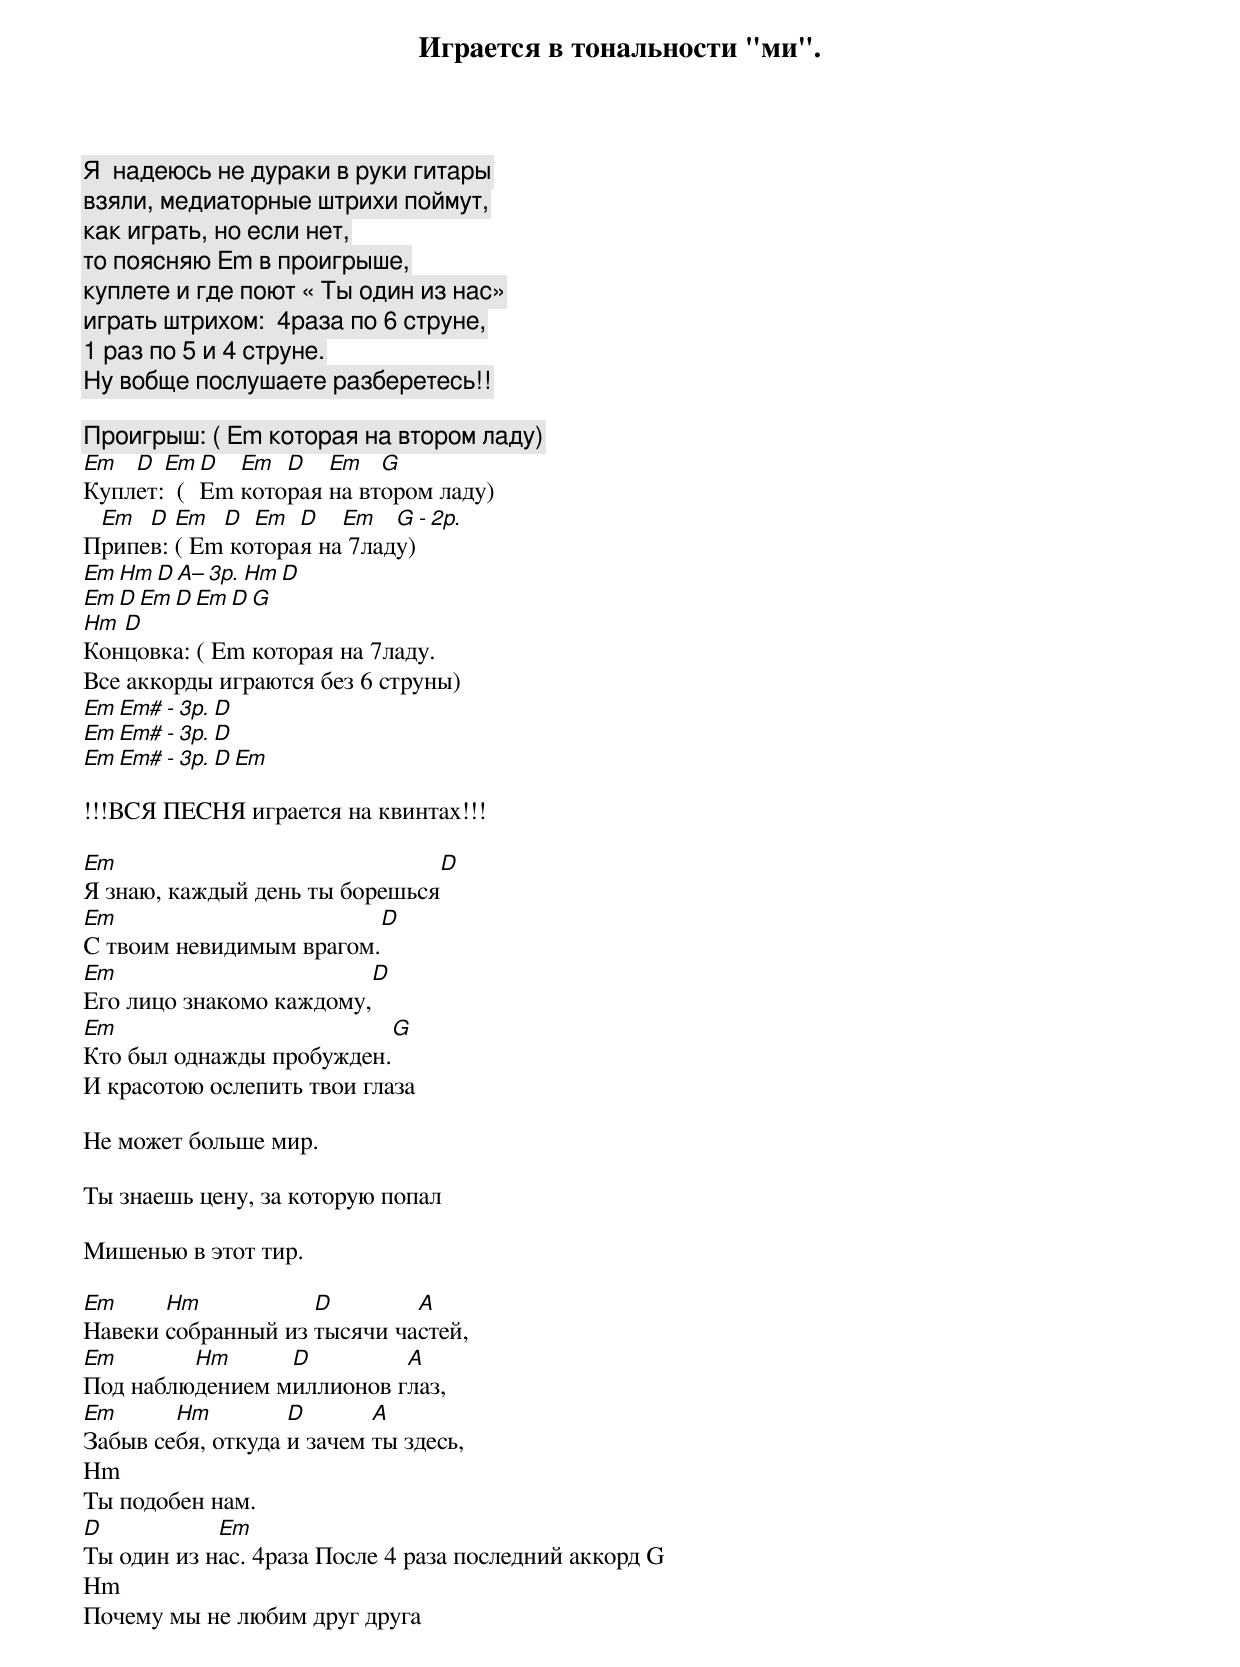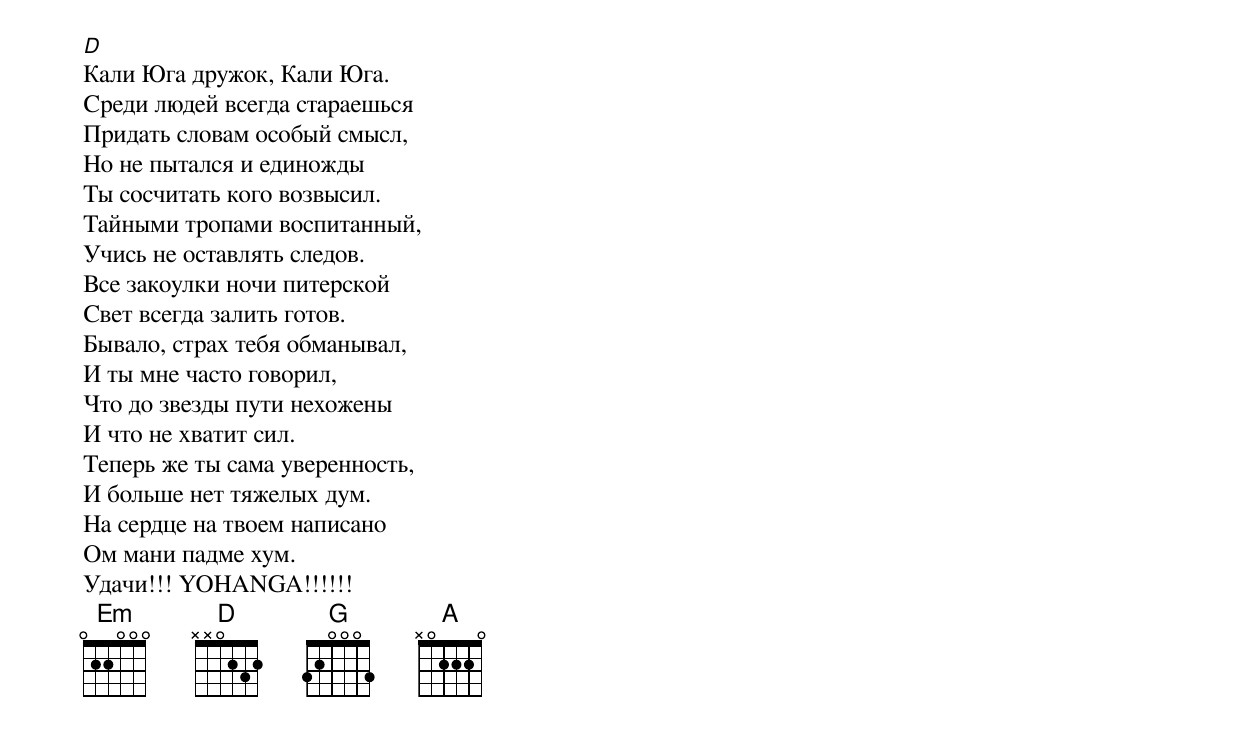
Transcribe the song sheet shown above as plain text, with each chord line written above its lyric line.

Играется в тональности "ми".

Я  надеюсь не дураки в руки гитары
взяли, медиаторные штрихи поймут,
как играть, но если нет,
то поясняю Em в проигрыше,
куплете и где поют « Ты один из нас»
играть штрихом:  4раза по 6 струне,
1 раз по 5 и 4 струне.
Ну вобще послушаете разберетесь!!

Проигрыш: ( Em которая на втором ладу)
Em  D  Em  D  Em  D   Em   G
Куплет:  ( Em которая на втором ладу)
 Em  D  Em  D  Em  D   Em   G - 2р.
Припев: ( Em которая на 7ладу)
Em Hm D A– 3р. Hm  D
Em  D  Em D  Em D G
Hm D
Концовка: ( Em которая на 7ладу.
Все аккорды играются без 6 струны)
Em  Em# - 3р. D
Em  Em# - 3р. D
Em  Em# - 3р. D  Em

!!!ВСЯ ПЕСНЯ играется на квинтах!!!

Em                             D
Я знаю, каждый день ты борешься
Em                        D
С твоим невидимым врагом.
Em                       D
Его лицо знакомо каждому,
Em                        G
Кто был однажды пробужден.
И красотою ослепить твои глаза

Не может больше мир.

Ты знаешь цену, за которую попал

Мишенью в этот тир.

Em     Hm           D        A
Навеки собранный из тысячи частей,
Em       Hm      D         A
Под наблюдением миллионов глаз,
Em      Hm         D       A
Забыв себя, откуда и зачем ты здесь,
Hm
Ты подобен нам.
D           Em
Ты один из нас. 4раза После 4 раза последний аккорд G
Hm
Почему мы не любим друг друга
D
Кали Юга дружок, Кали Юга.
Среди людей всегда стараешься
Придать словам особый смысл,
Но не пытался и единожды
Ты сосчитать кого возвысил.
Тайными тропами воспитанный,
Учись не оставлять следов.
Все закоулки ночи питерской
Свет всегда залить готов.
Бывало, страх тебя обманывал,
И ты мне часто говорил,
Что до звезды пути нехожены
И что не хватит сил.
Теперь же ты сама уверенность,
И больше нет тяжелых дум.
На сердце на твоем написано
Ом мани падме хум.
Удачи!!! YOHANGA!!!!!!
